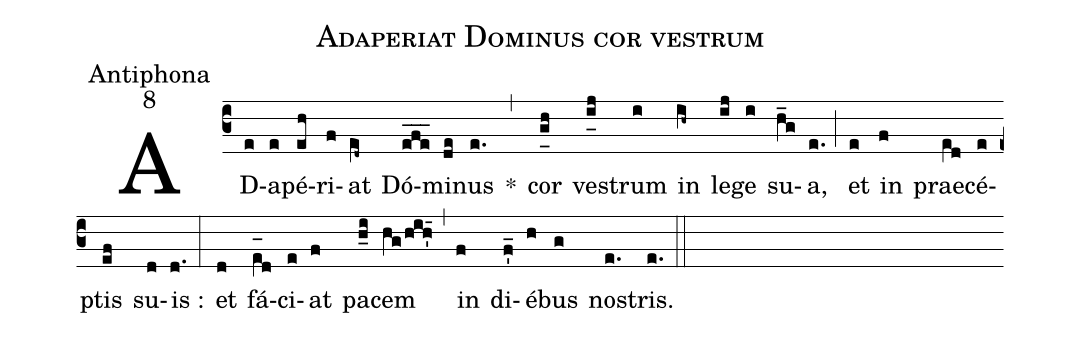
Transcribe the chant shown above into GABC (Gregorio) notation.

name:Adaperiat Dominus cor vestrum;
office-part:Antiphona;
mode:8;
%%
(c3) AD(e)a(e)pé(eh)ri(f)at(e[ll:1]d~) Dó(efe___)mi(de)nus(e.) *(,) cor(g_[uh:l]h) ve(i_[uh:l]j)strum(i) in(ih~) le(ij)ge(i) su(h_g)a,(e.) (;) et(e) in(f) prae(e[ll:1]d)cé(e)ptis(ef) su(d)is :(d.) (:) et(d) fá(e_[oh:h][ll:1]d)ci(e)at(f) pa(h_i)cem(hg/hih'_15) (,) in(f) di(f'_)é(h)bus(g) no(e.)stris.(e.) (::)
